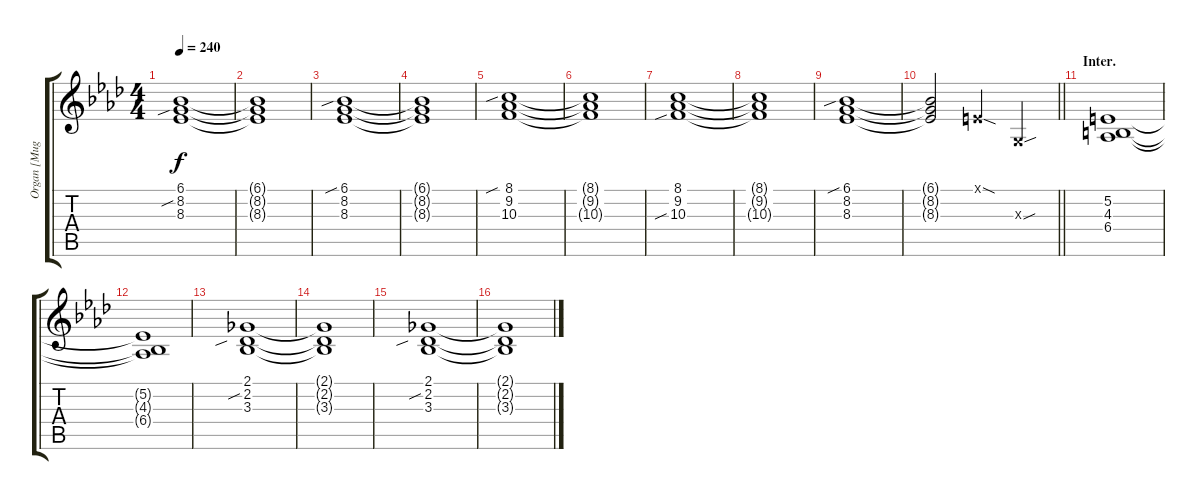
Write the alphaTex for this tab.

\track ("Organ [Mugi]" "Organ [Mug") {instrument rockorgan}
\staff {score tabs}
\tuning (E4 B3 G3 D3 A2 E2) {hide}
\ts (4 4)
\tempo 240
\clef g2
\ks ab
(6.1 8.2{sib} 8.3).1{dy f} |
(6.1{t} 8.2{t} 8.3{t}).1 |
(6.1{sib} 8.2 8.3).1 |
(6.1{t} 8.2{t} 8.3{t}).1 |
(8.1{sib} 9.2 10.3).1 |
(8.1{t} 9.2{t} 10.3{t}).1 |
(8.1 9.2 10.3{sib}).1 |
(8.1{t} 9.2{t} 10.3{t}).1 |
(6.1{sib} 8.2 8.3).1 |
\barLineRight lightlight
(6.1{t} 8.2{t} 8.3{t}).2 0.1{sod x}.4 0.3{sou x}.4 |
\section ("" "Inter.")
(5.2 4.3 6.4).1 |
(5.2{t} 4.3{t} 6.4{t}).1 |
(2.1 2.2{sib} 3.3).1 |
(2.1{t} 2.2{t} 3.3{t}).1 |
(2.1 2.2{sib} 3.3).1 |
(2.1{t} 2.2{t} 3.3{t}).1
